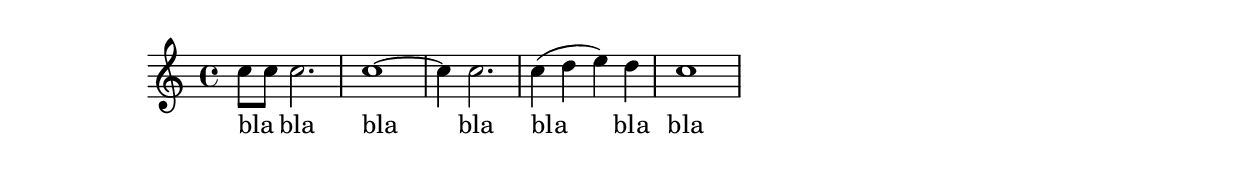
\version "2.16.0"
\header {

    texidoc = "Lyrics in MIDI are aligned to ties and beams:
this examples causes no bar checks in MIDI.
"


    }
\score {

    <<\relative c'' \new Voice =  A {
	\autoBeamOff
	c8[ c] c2.
	c1~c4 c2.
	c4 ( d e) d
	c1

    }
    \lyricsto "A" \lyrics { bla bla | bla bla | bla bla | bla }
    >>
    \layout {}
      \midi {}
    }
